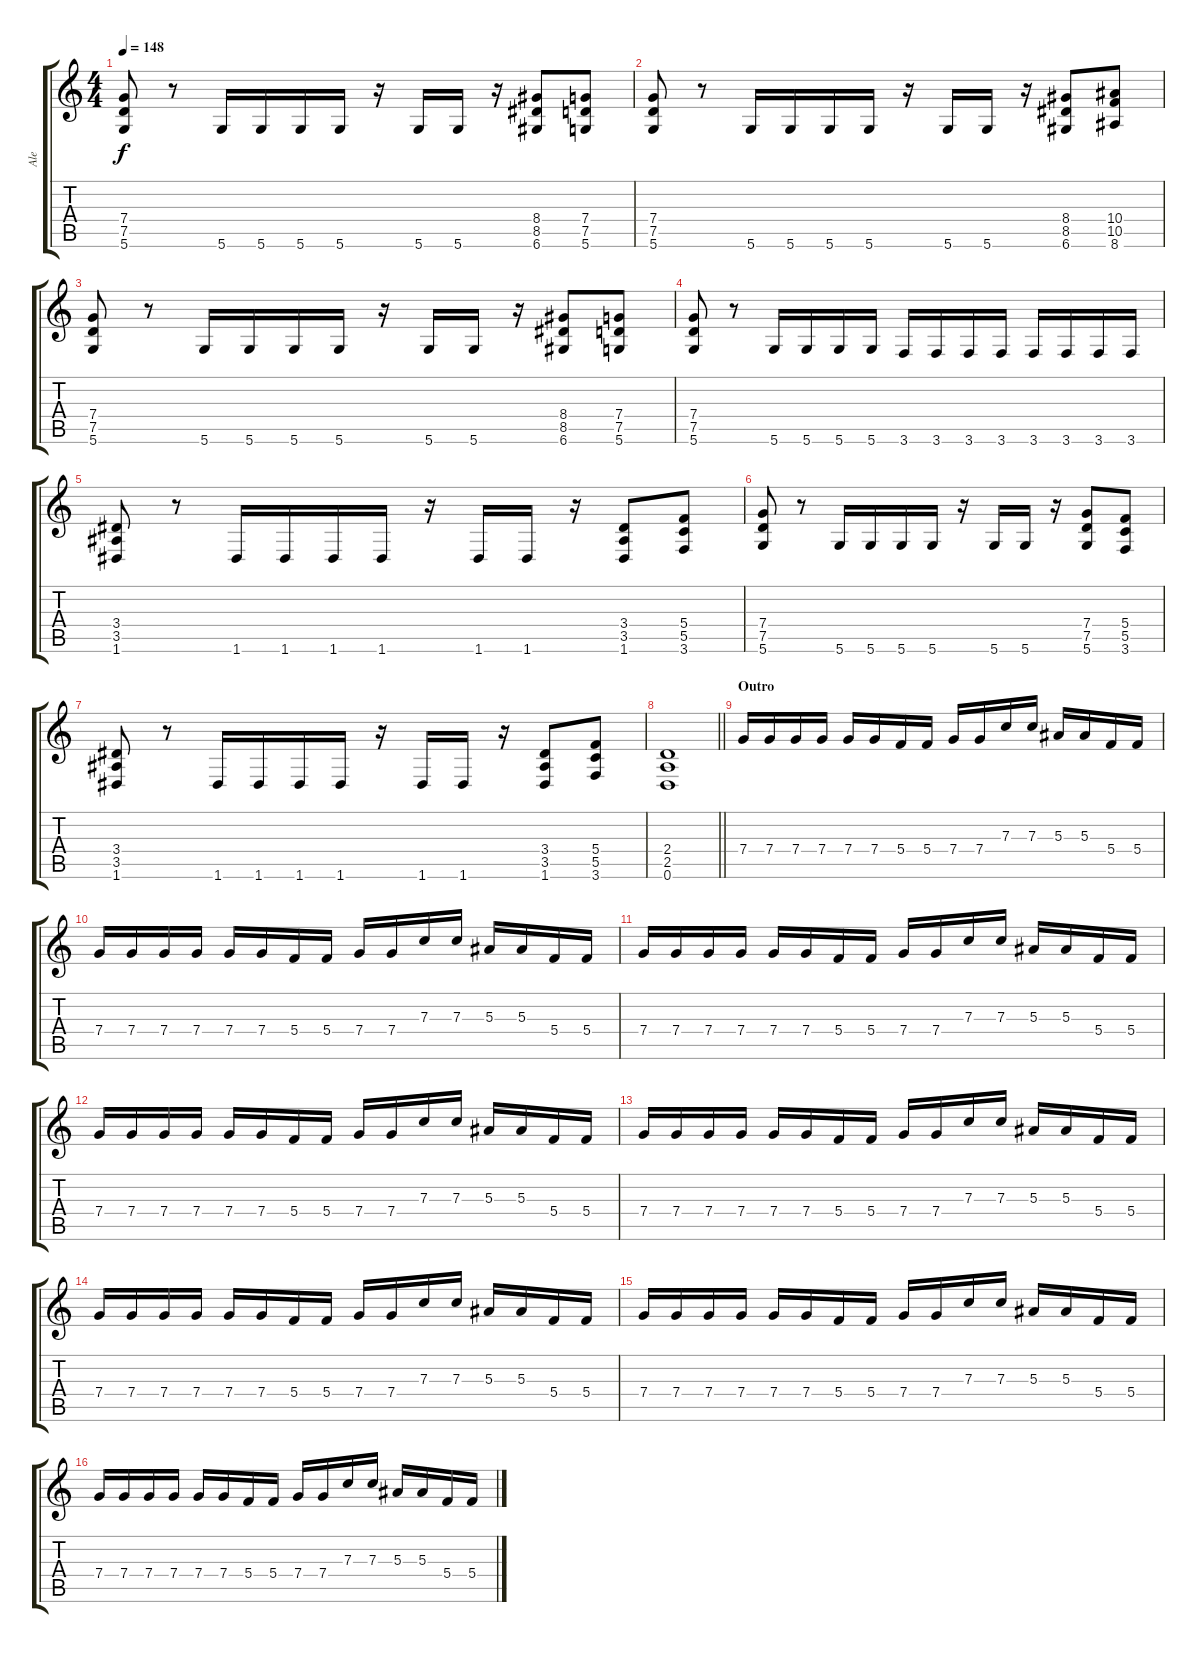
\track ("Ale" "Ale") {instrument distortionguitar}
\staff {score tabs}
\tuning (D4 A3 F3 C3 G2 D2) {hide}
\ts (4 4)
\tempo 148
\clef g2
\ks c
(7.4 7.5 5.6).8{dy f} r.8 5.6.16 5.6.16 5.6.16 5.6.16 r.16 5.6.16 5.6.16 r.16 (8.4 8.5 6.6).8 (7.4 7.5 5.6).8 |
(7.4 7.5 5.6).8 r.8 5.6.16 5.6.16 5.6.16 5.6.16 r.16 5.6.16 5.6.16 r.16 (8.4 8.5 6.6).8 (10.4 10.5 8.6).8 |
(7.4 7.5 5.6).8 r.8 5.6.16 5.6.16 5.6.16 5.6.16 r.16 5.6.16 5.6.16 r.16 (8.4 8.5 6.6).8 (7.4 7.5 5.6).8 |
(7.4 7.5 5.6).8 r.8 5.6.16 5.6.16 5.6.16 5.6.16 3.6.16 3.6.16 3.6.16 3.6.16 3.6.16 3.6.16 3.6.16 3.6.16 |
(3.4 3.5 1.6).8 r.8 1.6.16 1.6.16 1.6.16 1.6.16 r.16 1.6.16 1.6.16 r.16 (3.4 3.5 1.6).8 (5.4 5.5 3.6).8 |
(7.4 7.5 5.6).8 r.8 5.6.16 5.6.16 5.6.16 5.6.16 r.16 5.6.16 5.6.16 r.16 (7.4 7.5 5.6).8 (5.4 5.5 3.6).8 |
(3.4 3.5 1.6).8 r.8 1.6.16 1.6.16 1.6.16 1.6.16 r.16 1.6.16 1.6.16 r.16 (3.4 3.5 1.6).8 (5.4 5.5 3.6).8 |
\barLineRight lightlight
(2.4 2.5 0.6).1 |
\section ("" "Outro")
7.4.16 7.4.16 7.4.16 7.4.16 7.4.16 7.4.16 5.4.16 5.4.16 7.4.16 7.4.16 7.3.16 7.3.16 5.3.16 5.3.16 5.4.16 5.4.16 |
7.4.16 7.4.16 7.4.16 7.4.16 7.4.16 7.4.16 5.4.16 5.4.16 7.4.16 7.4.16 7.3.16 7.3.16 5.3.16 5.3.16 5.4.16 5.4.16 |
7.4.16 7.4.16 7.4.16 7.4.16 7.4.16 7.4.16 5.4.16 5.4.16 7.4.16 7.4.16 7.3.16 7.3.16 5.3.16 5.3.16 5.4.16 5.4.16 |
7.4.16 7.4.16 7.4.16 7.4.16 7.4.16 7.4.16 5.4.16 5.4.16 7.4.16 7.4.16 7.3.16 7.3.16 5.3.16 5.3.16 5.4.16 5.4.16 |
7.4.16 7.4.16 7.4.16 7.4.16 7.4.16 7.4.16 5.4.16 5.4.16 7.4.16 7.4.16 7.3.16 7.3.16 5.3.16 5.3.16 5.4.16 5.4.16 |
7.4.16 7.4.16 7.4.16 7.4.16 7.4.16 7.4.16 5.4.16 5.4.16 7.4.16 7.4.16 7.3.16 7.3.16 5.3.16 5.3.16 5.4.16 5.4.16 |
7.4.16 7.4.16 7.4.16 7.4.16 7.4.16 7.4.16 5.4.16 5.4.16 7.4.16 7.4.16 7.3.16 7.3.16 5.3.16 5.3.16 5.4.16 5.4.16 |
7.4.16 7.4.16 7.4.16 7.4.16 7.4.16 7.4.16 5.4.16 5.4.16 7.4.16 7.4.16 7.3.16 7.3.16 5.3.16 5.3.16 5.4.16 5.4.16
